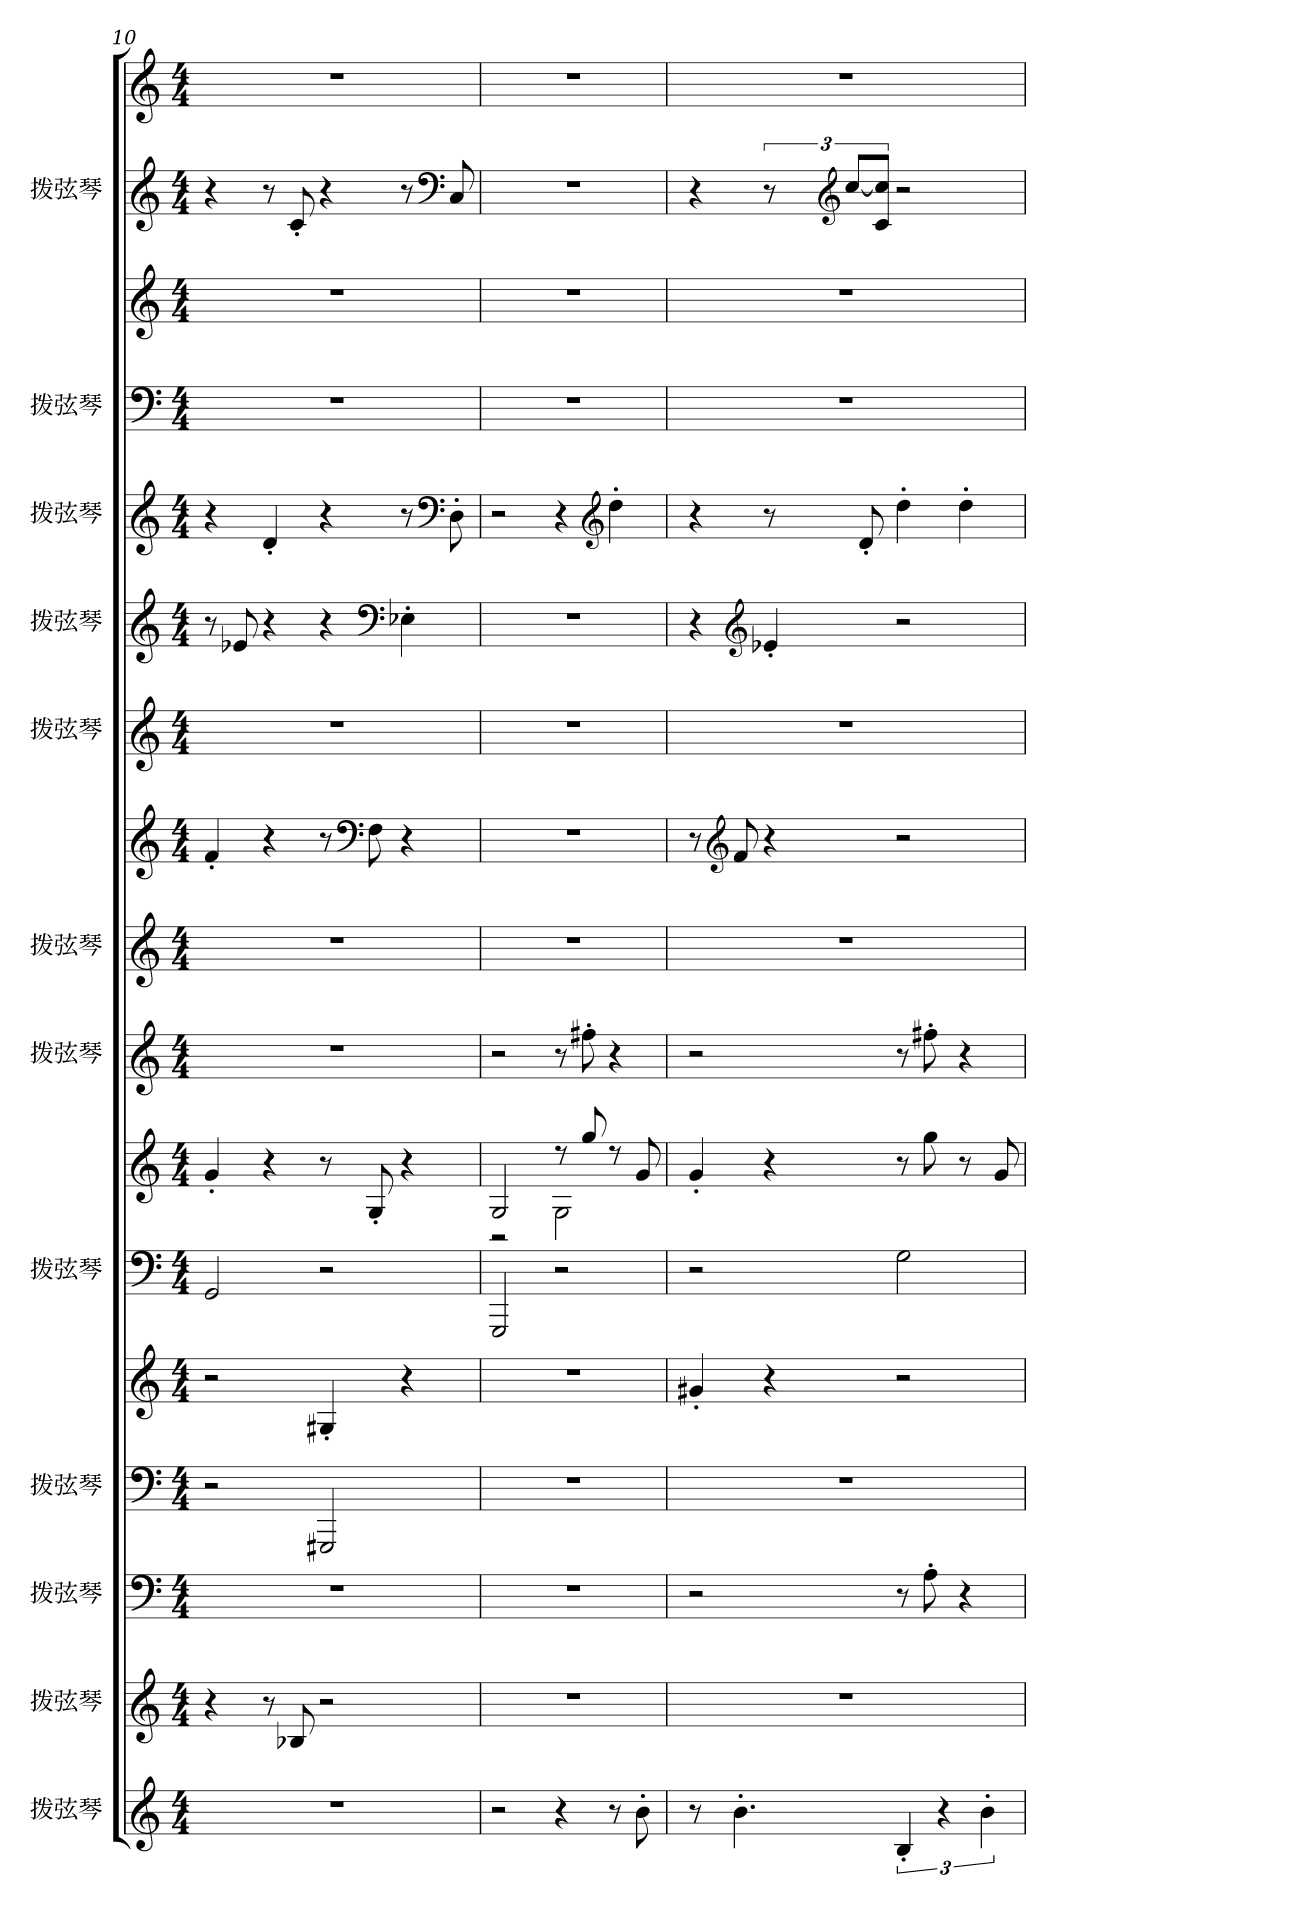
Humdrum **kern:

**kern	**kern	**kern	**kern	**kern	**kern	**kern	**kern	**kern	**kern	**kern	**kern	**kern	**kern	**kern	**kern	**kern
*part12	*part11	*part10	*part9	*part9	*part8	*part8	*part7	*part6	*part6	*part5	*part4	*part3	*part2	*part2	*part1	*part1
*staff17	*staff16	*staff15	*staff14	*staff13	*staff12	*staff11	*staff10	*staff9	*staff8	*staff7	*staff6	*staff5	*staff4	*staff3	*staff2	*staff1
*I"拨弦琴	*I"拨弦琴	*I"拨弦琴	*I"拨弦琴	*	*I"拨弦琴	*	*I"拨弦琴	*I"拨弦琴	*	*I"拨弦琴	*I"拨弦琴	*I"拨弦琴	*I"拨弦琴	*	*I"拨弦琴	*
!!LO:PB:g=z
*clefG2	*clefG2	*clefF4	*clefF4	*clefG2	*clefF4	*clefG2	*clefG2	*clefG2	*clefG2	*clefG2	*clefG2	*clefG2	*clefF4	*clefG2	*clefG2	*clefG2
*k[]	*k[]	*k[]	*k[]	*k[]	*k[]	*k[]	*k[]	*k[]	*k[]	*k[]	*k[]	*k[]	*k[]	*k[]	*k[]	*k[]
*M4/4	*M4/4	*M4/4	*M4/4	*M4/4	*M4/4	*M4/4	*M4/4	*M4/4	*M4/4	*M4/4	*M4/4	*M4/4	*M4/4	*M4/4	*M4/4	*M4/4
=10	=10	=10	=10	=10	=10	=10	=10	=10	=10	=10	=10	=10	=10	=10	=10	=10
1r	4r	1r	2r	2r	2GG/	4g'/	1r	1r	4f'/	1r	8r	4r	1r	1r	4r	1r
.	.	.	.	.	.	.	.	.	.	.	8e-X/	.	.	.	.	.
.	8r	.	.	.	.	4r	.	.	4r	.	4r	4d'/	.	.	8r	.
.	8B-X/	.	.	.	.	.	.	.	.	.	.	.	.	.	8c'/	.
.	2r	.	2GGG#X/	4G#X'/	2r	8r	.	.	8r	.	4r	4r	.	.	4r	.
*	*	*	*	*	*	*	*	*	*clefF4	*	*	*	*	*	*	*
.	.	.	.	.	.	8G'/	.	.	8F\	.	.	.	.	.	.	.
*	*	*	*	*	*	*	*	*	*	*	*clefF4	*	*	*	*	*
.	.	.	.	4r	.	4r	.	.	4r	.	4E-X'\	8r	.	.	8r	.
*	*	*	*	*	*	*	*	*	*	*	*	*clefF4	*	*	*clefF4	*
.	.	.	.	.	.	.	.	.	.	.	.	8D'\	.	.	8C/	.
=11	=11	=11	=11	=11	=11	=11	=11	=11	=11	=11	=11	=11	=11	=11	=11	=11
*	*	*	*	*	*	*^	*	*	*	*	*	*	*	*	*	*
2r	1r	1r	1r	1r	2GGG/	2G/	2r	2r	1r	1r	1r	1r	2r	1r	1r	1r	1r
4r	.	.	.	.	2r	8r	2G\	8r	.	.	.	.	4r	.	.	.	.
.	.	.	.	.	.	8gg/	.	8ff#X'\	.	.	.	.	.	.	.	.	.
*	*	*	*	*	*	*	*	*	*	*	*	*	*clefG2	*	*	*	*
8r	.	.	.	.	.	8r	.	4r	.	.	.	.	4dd'\	.	.	.	.
8b'\	.	.	.	.	.	8g/	.	.	.	.	.	.	.	.	.	.	.
*	*	*	*	*	*	*v	*v	*	*	*	*	*	*	*	*	*	*
=12	=12	=12	=12	=12	=12	=12	=12	=12	=12	=12	=12	=12	=12	=12	=12	=12
8r	1r	2r	1r	4g#X'/	2r	4g'/	2r	1r	8r	1r	4r	4r	1r	1r	4r	1r
*	*	*	*	*	*	*	*	*	*clefG2	*	*	*	*	*	*	*
4.b'\	.	.	.	.	.	.	.	.	8f/	.	.	.	.	.	.	.
*	*	*	*	*	*	*	*	*	*	*	*clefG2	*	*	*	*	*
.	.	.	.	4r	.	4r	.	.	4r	.	4e-X'/	8r	.	.	12r	.
*	*	*	*	*	*	*	*	*	*	*	*	*	*	*	*clefG2	*
.	.	.	.	.	.	.	.	.	.	.	.	.	.	.	[12cc/L	.
.	.	.	.	.	.	.	.	.	.	.	.	8d'/	.	.	.	.
.	.	.	.	.	.	.	.	.	.	.	.	.	.	.	12c/ 12cc/]J	.
6B'/	.	8r	.	2r	2G\	8r	8r	.	2r	.	2r	4dd'\	.	.	2r	.
.	.	8A'\	.	.	.	8gg\	8ff#X'\	.	.	.	.	.	.	.	.	.
6r	.	.	.	.	.	.	.	.	.	.	.	.	.	.	.	.
.	.	4r	.	.	.	8r	4r	.	.	.	.	4dd'\	.	.	.	.
6b'\	.	.	.	.	.	.	.	.	.	.	.	.	.	.	.	.
.	.	.	.	.	.	8g/	.	.	.	.	.	.	.	.	.	.
=	=	=	=	=	=	=	=	=	=	=	=	=	=	=	=	=
*-	*-	*-	*-	*-	*-	*-	*-	*-	*-	*-	*-	*-	*-	*-	*-	*-
